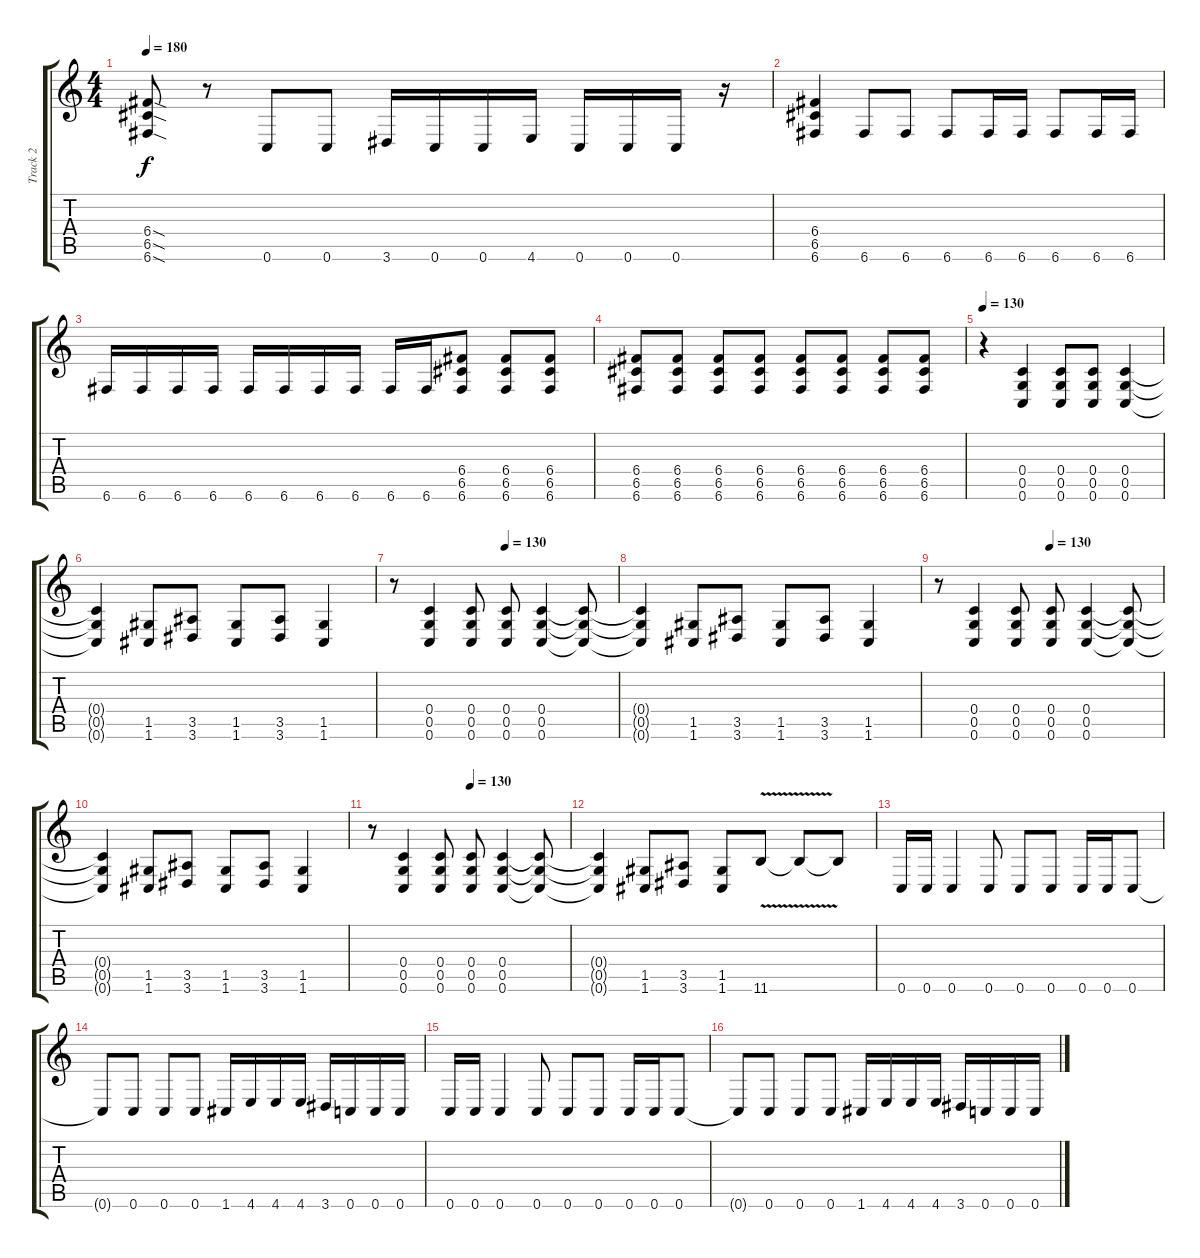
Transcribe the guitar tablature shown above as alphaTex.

\track ("Track 2" "Track 2") {instrument distortionguitar}
\staff {score tabs}
\tuning (D4 A3 F3 C3 G2 C2) {hide}
\ts (4 4)
\tempo 180
\clef g2
\ks c
(6.4{sod} 6.5{sod} 6.6{sod}).8{dy f} r.8 0.6.8 0.6.8 3.6.16 0.6.16 0.6.16 4.6.16 0.6.16 0.6.16 0.6.16 r.16 |
(6.4 6.5 6.6).4 6.6.8 6.6.8 6.6.8 6.6.16 6.6.16 6.6.8 6.6.16 6.6.16 |
6.6.16 6.6.16 6.6.16 6.6.16 6.6.16 6.6.16 6.6.16 6.6.16 6.6.16 6.6.16 (6.4 6.5 6.6).8 (6.4 6.5 6.6).8 (6.4 6.5 6.6).8 |
(6.4 6.5 6.6).8 (6.4 6.5 6.6).8 (6.4 6.5 6.6).8 (6.4 6.5 6.6).8 (6.4 6.5 6.6).8 (6.4 6.5 6.6).8 (6.4 6.5 6.6).8 (6.4 6.5 6.6).8 |
\tempo 130
r.4 (0.4 0.5 0.6).4 (0.4 0.5 0.6).8 (0.4 0.5 0.6).8 (0.4 0.5 0.6).4 |
(0.4{t} 0.5{t} 0.6{t}).4 (1.5 1.6).8 (3.5 3.6).8 (1.5 1.6).8 (3.5 3.6).8 (1.5 1.6).4 |
\tempo (130 0.5)
r.8 (0.4 0.5 0.6).4 (0.4 0.5 0.6).8 (0.4 0.5 0.6).8 (0.4 0.5 0.6).4 (0.4{t} 0.5{t} 0.6{t}).8 |
(0.4{t} 0.5{t} 0.6{t}).4 (1.5 1.6).8 (3.5 3.6).8 (1.5 1.6).8 (3.5 3.6).8 (1.5 1.6).4 |
\tempo (130 0.5)
r.8 (0.4 0.5 0.6).4 (0.4 0.5 0.6).8 (0.4 0.5 0.6).8 (0.4 0.5 0.6).4 (0.4{t} 0.5{t} 0.6{t}).8 |
(0.4{t} 0.5{t} 0.6{t}).4 (1.5 1.6).8 (3.5 3.6).8 (1.5 1.6).8 (3.5 3.6).8 (1.5 1.6).4 |
\tempo (130 0.5)
r.8 (0.4 0.5 0.6).4 (0.4 0.5 0.6).8 (0.4 0.5 0.6).8 (0.4 0.5 0.6).4 (0.4{t} 0.5{t} 0.6{t}).8 |
(0.4{t} 0.5{t} 0.6{t}).4 (1.5 1.6).8 (3.5 3.6).8 (1.5 1.6).8 11.6{v}.8 11.6{t}.8 11.6{t}.8 |
0.6.16 0.6.16 0.6.4 0.6.8 0.6.8 0.6.8 0.6.16 0.6.16 0.6.8 |
0.6{t}.8 0.6.8 0.6.8 0.6.8 1.6.16 4.6.16 4.6.16 4.6.16 3.6.16 0.6.16 0.6.16 0.6.16 |
0.6.16 0.6.16 0.6.4 0.6.8 0.6.8 0.6.8 0.6.16 0.6.16 0.6.8 |
0.6{t}.8 0.6.8 0.6.8 0.6.8 1.6.16 4.6.16 4.6.16 4.6.16 3.6.16 0.6.16 0.6.16 0.6.16
